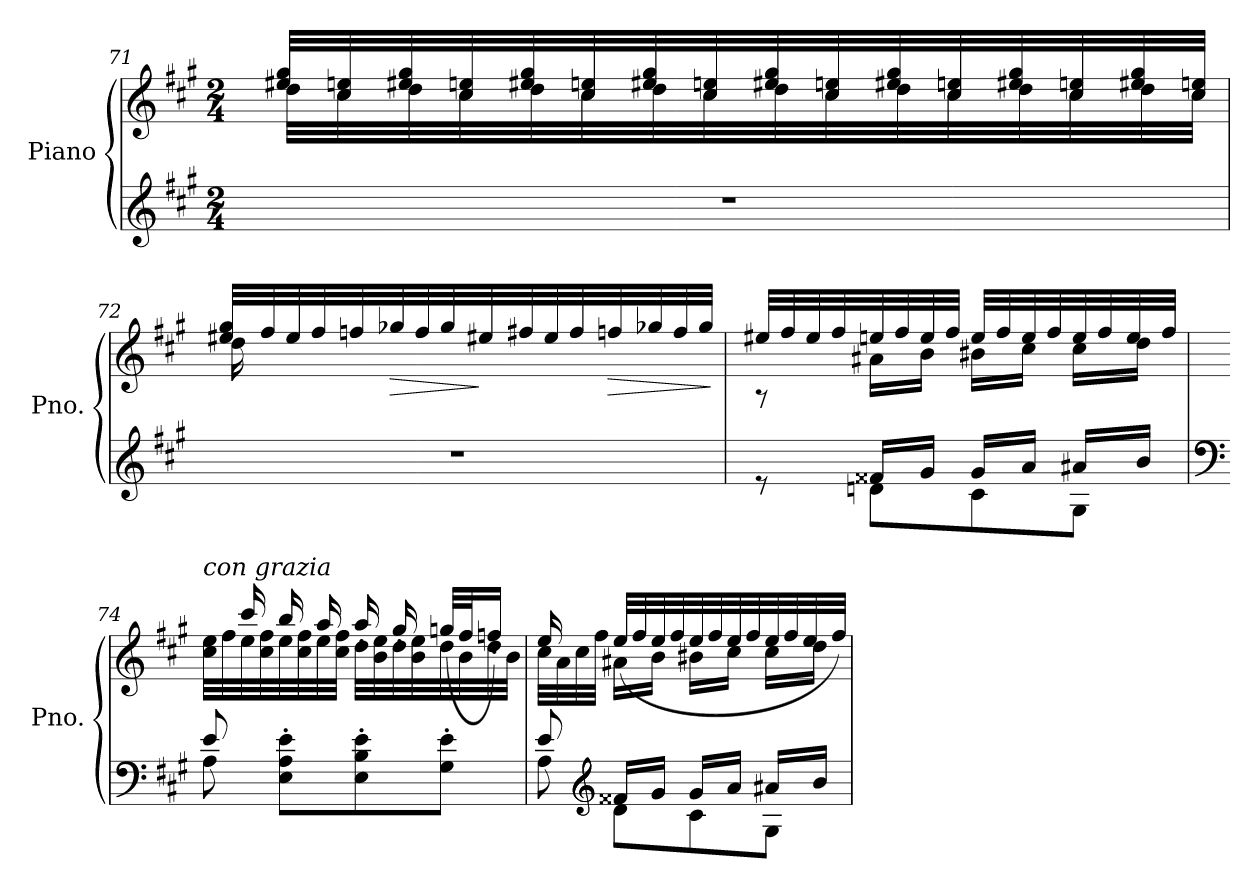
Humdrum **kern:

**kern	**kern	**dynam
*part1	*part1	*part1
*staff2	*staff1	*staff1/2
*I"Piano	*	*
*I'Pno.	*	*
*clefG2	*clefG2	*
*k[f#c#g#]	*k[f#c#g#]	*
*M2/4	*M2/4	*
=71	=71	=71
*	*^	*
2r	32dd\LLL	32ee#X/ 32gg#/LLL	.
.	32cc#\	32cc#/ 32een/	.
.	32dd\	32ee#X/ 32gg#/	.
.	32cc#\	32cc#/ 32een/	.
.	32dd\	32ee#X/ 32gg#/	.
.	32cc#\	32cc#/ 32een/	.
.	32dd\	32ee#X/ 32gg#/	.
.	32cc#\	32cc#/ 32een/	.
.	32dd\	32ee#X/ 32gg#/	.
.	32cc#\	32cc#/ 32een/	.
.	32dd\	32ee#X/ 32gg#/	.
.	32cc#\	32cc#/ 32een/	.
.	32dd\	32ee#X/ 32gg#/	.
.	32cc#\	32cc#/ 32een/	.
.	32dd\	32ee#X/ 32gg#/	.
.	32cc#\JJJ	32cc#/ 32een/JJJ	.
=72	=72	=72	=72
2r	32ee#X/ 32gg#/LLL	16dd\	.
.	32ff#/	.	.
.	32ee#/	4..ryy	.
.	32ff#/	.	.
.	32ffn/	.	.
!	!	!	!LO:HP:b
.	32gg-X/	.	>
.	32ff/	.	.
.	32gg-/	.	.
.	32ee#X/	.	]
.	32ff#X/	.	.
.	32ee#/	.	.
.	32ff#/	.	.
!	!	!	!LO:HP:b
.	32ffn/	.	>
.	32gg-X/	.	.
.	32ff/	.	.
.	32gg-/JJJ	.	.
*	*v	*v	*
.	.	]
!!LO:LB:g=z
=73	=73	=73
*^	*^	*
8re	8ryy	8rA	32ee#X/LLL	.
.	.	.	32ff#/	.
.	.	.	32ee#/	.
.	.	.	32ff#/	.
8dn\L	16f##X/LL	16a#X\LL	32een/	.
.	.	.	32ff#/	.
.	16g#/JJ	16b\JJ	32ee/	.
.	.	.	32ff#/JJJ	.
8c#\	16g#/LL	16b#X\LL	32ee/LLL	.
.	.	.	32ff#/	.
.	16a/JJ	16cc#\JJ	32ee/	.
.	.	.	32ff#/	.
8G#\J	16a#X/LL	16cc#\LL	32ee/	.
.	.	.	32ff#/	.
.	16b/JJ	16dd\JJ	32ee/	.
.	.	.	32ff#/JJJ	.
=74	=74	=74	=74	=74
*clefF4	*	*	*	*
!	!	!LO:TX:a:i:t=con grazia	!	!
8A\	8e/	32cc#\ 32ee\LLL	16ryy	.
.	.	32ff#\	.	.
.	.	32ee\	16ccc#'/	.
.	.	32cc#\ 32ff#\	.	.
8E\' 8A\' 8e\'L	4.ryy	32ee\	16bb'/	.
.	.	32cc#\ 32ff#\	.	.
.	.	32ee\	16aa'/	.
.	.	32cc#\ 32ff#\JJJ	.	.
8E\' 8B\' 8e\'	.	32dd\LLL	16aa'/	.
.	.	32b\ 32ee\	.	.
.	.	32dd\	16gg#'/	.
.	.	32b\ 32ee\	.	.
8G#\' 8e\'J	.	32dd\	(32ggn/LLL	.
.	.	32b\	32ff#/J	.
.	.	32dd\	16ffn'/JJ)	.
.	.	32b\JJJ	.	.
=75	=75	=75	=75	=75
8A\	8e/	32cc#\LLL	16ee/	.
.	.	32a\	.	.
.	.	32cc#\	16ryy	.
.	.	32ff#\JJJ	.	.
*clefG2	*	*	*	*
8d\L	16f##X/LL	16a#X\LL	(32ee/LLL	.
.	.	.	32ff#/	.
.	16g#/JJ	16b\JJ	32ee/	.
.	.	.	32ff#/	.
8c#\	16g#/LL	16b#X\LL	32ee/	.
.	.	.	32ff#/	.
.	16a/JJ	16cc#\JJ	32ee/	.
.	.	.	32ff#/	.
8G#\J	16a#X/LL	16cc#\LL	32ee/	.
.	.	.	32ff#/	.
.	16b/JJ	16dd\JJ	32ee/	.
.	.	.	32ff#/JJJ)	.
*v	*v	*	*	*
*	*v	*v	*
=	=	=
*-	*-	*-
